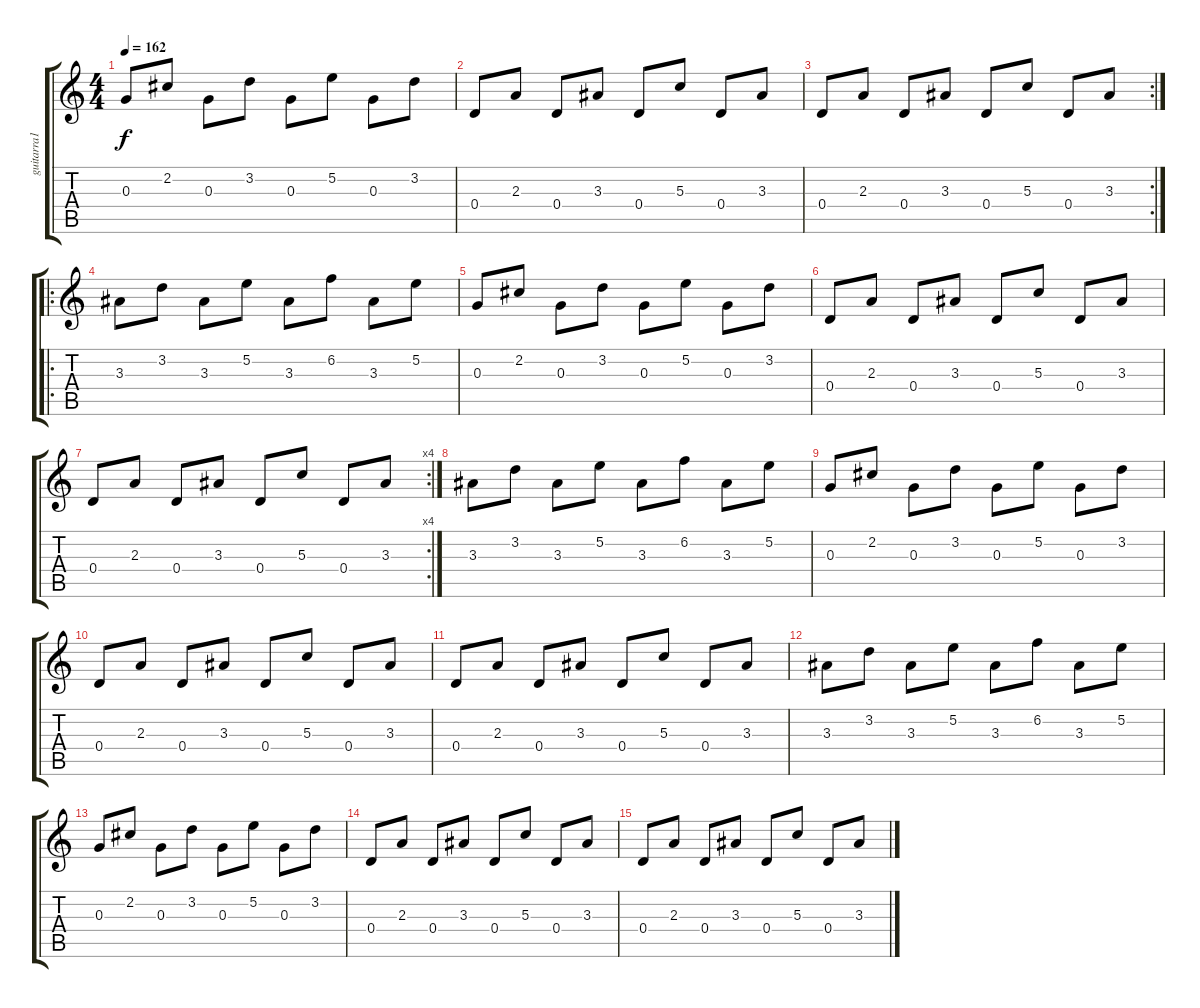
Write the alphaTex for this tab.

\track ("guitarra1" "guitarra1") {instrument overdrivenguitar}
\staff {score tabs}
\tuning (E4 B3 G3 D3 A2 E2) {hide}
\ts (4 4)
\tempo 162
\clef g2
\ks c
0.3.8{dy f} 2.2.8 0.3.8 3.2.8 0.3.8 5.2.8 0.3.8 3.2.8 |
0.4.8 2.3.8 0.4.8 3.3.8 0.4.8 5.3.8 0.4.8 3.3.8 |
\rc 2
0.4.8 2.3.8 0.4.8 3.3.8 0.4.8 5.3.8 0.4.8 3.3.8 |
\ro
3.3.8 3.2.8 3.3.8 5.2.8 3.3.8 6.2.8 3.3.8 5.2.8 |
0.3.8 2.2.8 0.3.8 3.2.8 0.3.8 5.2.8 0.3.8 3.2.8 |
0.4.8 2.3.8 0.4.8 3.3.8 0.4.8 5.3.8 0.4.8 3.3.8 |
\rc 4
0.4.8 2.3.8 0.4.8 3.3.8 0.4.8 5.3.8 0.4.8 3.3.8 |
3.3.8{volume 0} 3.2.8 3.3.8 5.2.8 3.3.8 6.2.8 3.3.8 5.2.8 |
0.3.8 2.2.8 0.3.8 3.2.8 0.3.8 5.2.8 0.3.8 3.2.8 |
0.4.8 2.3.8 0.4.8 3.3.8 0.4.8 5.3.8 0.4.8 3.3.8 |
0.4.8 2.3.8 0.4.8 3.3.8 0.4.8 5.3.8 0.4.8 3.3.8 |
3.3.8 3.2.8 3.3.8 5.2.8 3.3.8 6.2.8 3.3.8 5.2.8 |
0.3.8 2.2.8 0.3.8 3.2.8 0.3.8 5.2.8 0.3.8 3.2.8 |
0.4.8 2.3.8 0.4.8 3.3.8 0.4.8 5.3.8 0.4.8 3.3.8 |
0.4.8 2.3.8 0.4.8 3.3.8 0.4.8 5.3.8 0.4.8 3.3.8
